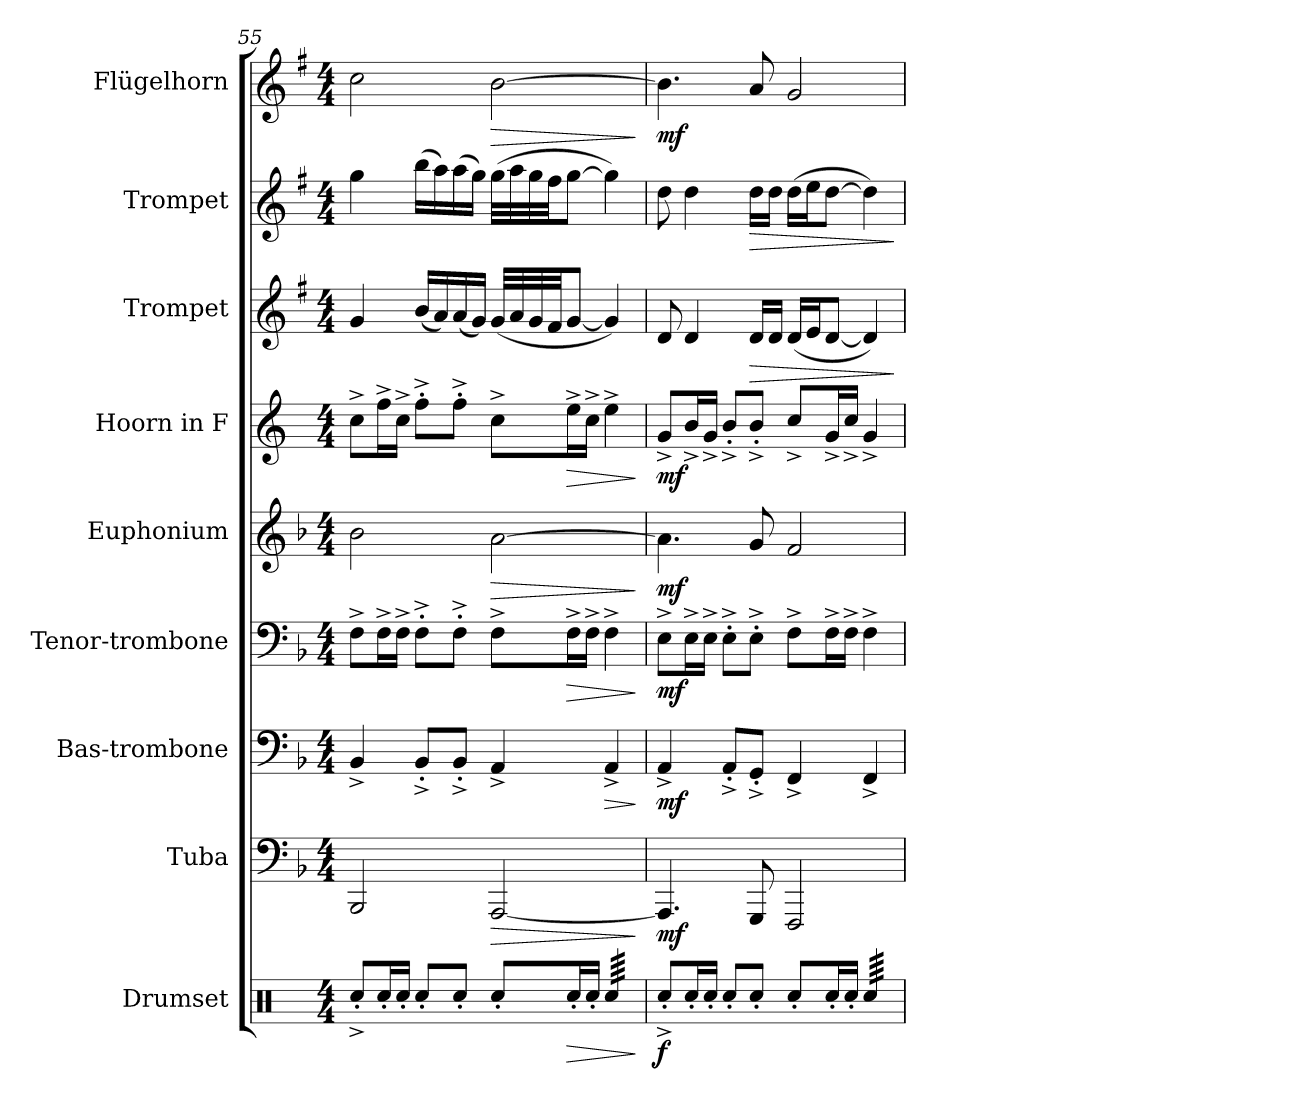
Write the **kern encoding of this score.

**kern	**dynam	**kern	**dynam	**kern	**dynam	**kern	**dynam	**kern	**dynam	**kern	**dynam	**kern	**dynam	**kern	**dynam	**kern	**dynam
*part9	*part9	*part8	*part8	*part7	*part7	*part6	*part6	*part5	*part5	*part4	*part4	*part3	*part3	*part2	*part2	*part1	*part1
*staff9	*staff9	*staff8	*staff8	*staff7	*staff7	*staff6	*staff6	*staff5	*staff5	*staff4	*staff4	*staff3	*staff3	*staff2	*staff2	*staff1	*staff1
*I"Drumset	*	*I"Tuba	*	*I"Bas-trombone	*	*I"Tenor-trombone	*	*I"Euphonium	*	*I"Hoorn in F	*	*I"Trompet	*	*I"Trompet	*	*I"Flügelhorn	*
*I'Drs.	*	*I'Tba.	*	*I'Bs. Tbn.	*	*I'T. Tbn.	*	*I'Euph.	*	*	*	*I'Tpt.	*	*I'Tpt.	*	*I'Flghn.	*
!!LO:PB:g=z
*clefX	*	*clefF4	*	*clefF4	*	*clefF4	*	*clefG2	*	*clefG2	*	*clefG2	*	*clefG2	*	*clefG2	*
*	*	*	*	*	*	*	*	*ITrd8c14	*	*ITrd4c7	*	*ITrd1c2	*	*ITrd1c2	*	*ITrd1c2	*
*k[]	*	*k[b-]	*	*k[b-]	*	*k[b-]	*	*k[b-]	*	*k[b-]	*	*k[b-]	*	*k[b-]	*	*k[b-]	*
*M4/4	*	*M4/4	*	*M4/4	*	*M4/4	*	*M4/4	*	*M4/4	*	*M4/4	*	*M4/4	*	*M4/4	*
=55	=55	=55	=55	=55	=55	=55	=55	=55	=55	=55	=55	=55	=55	=55	=55	=55	=55
8Rcc^'/L	.	2BBB-/	.	4BB-^/	.	8F^\L	.	2B-\	.	8f^\L	.	4f/	.	4ff\	.	2b-\	.
16Rcc'/L	.	.	.	.	.	16F^\L	.	.	.	16b-^\L	.	.	.	.	.	.	.
16Rcc'/JJ	.	.	.	.	.	16F^\JJ	.	.	.	16f^\JJ	.	.	.	.	.	.	.
8Rcc'/L	.	.	.	8BB-^'/L	.	8F^'\L	.	.	.	8b-^'\L	.	(16a/LL	.	(16aa\LL	.	.	.
.	.	.	.	.	.	.	.	.	.	.	.	16g/)	.	16gg\)	.	.	.
8Rcc'/J	.	.	.	8BB-^'/J	.	8F^'\J	.	.	.	8b-^'\J	.	(16g/	.	(16gg\	.	.	.
.	.	.	.	.	.	.	.	.	.	.	.	16f/JJ)	.	16ff\JJ)	.	.	.
!	!	!	!LO:HP:b	!	!	!	!	!	!LO:HP:b	!	!	!	!	!	!	!	!LO:HP:b
8Rcc'/L	.	[2AAA/	>	4AA^/	.	8F^\L	.	[2A\	>	8f^\L	.	(32f/LLL	.	(32ff\LLL	.	[2a\	>
.	.	.	.	.	.	.	.	.	.	.	.	32g/	.	32gg\	.	.	.
.	.	.	.	.	.	.	.	.	.	.	.	32f/	.	32ff\	.	.	.
.	.	.	.	.	.	.	.	.	.	.	.	32e/JJ	.	32ee\JJ	.	.	.
!	!LO:HP:b	!	!	!	!	!	!LO:HP:b	!	!	!	!LO:HP:b	!	!	!	!	!	!
16Rcc'/L	>	.	.	.	.	16F^\L	>	.	.	16a^\L	>	[8f/J	.	[8ff\J	.	.	.
16Rcc'/JJ	.	.	.	.	.	16F^\JJ	.	.	.	16f^\JJ	.	.	.	.	.	.	.
!	!	!	!	!	!LO:HP:b	!	!	!	!	!	!	!	!	!	!	!	!
*tremolo	*	*	*	*	*	*	*	*	*	*	*	*	*	*	*	*	*
64Rcc/LLLL	.	.	.	4AA^/	>	4F^\	.	.	.	4a^\	.	4f/])	.	4ff\])	.	.	.
64Rcc/	.	.	.	.	.	.	.	.	.	.	.	.	.	.	.	.	.
64Rcc/	.	.	.	.	.	.	.	.	.	.	.	.	.	.	.	.	.
64Rcc/	.	.	.	.	.	.	.	.	.	.	.	.	.	.	.	.	.
64Rcc/	.	.	.	.	.	.	.	.	.	.	.	.	.	.	.	.	.
64Rcc/	.	.	.	.	.	.	.	.	.	.	.	.	.	.	.	.	.
64Rcc/	.	.	.	.	.	.	.	.	.	.	.	.	.	.	.	.	.
64Rcc/	.	.	.	.	.	.	.	.	.	.	.	.	.	.	.	.	.
64Rcc/	.	.	.	.	.	.	.	.	.	.	.	.	.	.	.	.	.
64Rcc/	.	.	.	.	.	.	.	.	.	.	.	.	.	.	.	.	.
64Rcc/	.	.	.	.	.	.	.	.	.	.	.	.	.	.	.	.	.
64Rcc/	.	.	.	.	.	.	.	.	.	.	.	.	.	.	.	.	.
64Rcc/	.	.	.	.	.	.	.	.	.	.	.	.	.	.	.	.	.
64Rcc/	.	.	.	.	.	.	.	.	.	.	.	.	.	.	.	.	.
64Rcc/	.	.	.	.	.	.	.	.	.	.	.	.	.	.	.	.	.
64Rcc/JJJJ	.	.	.	.	.	.	.	.	.	.	.	.	.	.	.	.	.
*Xtremolo	*	*	*	*	*	*	*	*	*	*	*	*	*	*	*	*	*
.	]	.	]	.	]	.	]	.	]	.	]	.	.	.	.	.	]
=56	=56	=56	=56	=56	=56	=56	=56	=56	=56	=56	=56	=56	=56	=56	=56	=56	=56
!	!LO:DY:b	!	!LO:DY:b	!	!LO:DY:b	!	!LO:DY:b	!	!LO:DY:b	!	!LO:DY:b	!	!	!	!	!	!LO:DY:b
8Rcc^'/L	f	4.AAA/]	mf	4AA^/	mf	8E^\L	mf	4.A\]	mf	8c^/L	mf	8c/	.	8cc\	.	4.a\]	mf
16Rcc'/L	.	.	.	.	.	16E^\L	.	.	.	16e^/L	.	4c/	.	4cc\	.	.	.
16Rcc'/JJ	.	.	.	.	.	16E^\JJ	.	.	.	16c^/JJ	.	.	.	.	.	.	.
8Rcc'/L	.	.	.	8AA^'/L	.	8E^'\L	.	.	.	8e^'/L	.	.	.	.	.	.	.
!	!	!	!	!	!	!	!	!	!	!	!	!	!LO:HP:b	!	!LO:HP:b	!	!
8Rcc'/J	.	8GGG/	.	8GG^'/J	.	8E^'\J	.	8G/	.	8e^'/J	.	16c/LL	>	16cc\LL	>	8g/	.
.	.	.	.	.	.	.	.	.	.	.	.	16c/JJ	.	16cc\JJ	.	.	.
8Rcc'/L	.	2FFF/	.	4FF^/	.	8F^\L	.	2F/	.	8f^/L	.	(16c/LL	.	(16cc\LL	.	2f/	.
.	.	.	.	.	.	.	.	.	.	.	.	16d/J	.	16dd\J	.	.	.
16Rcc'/L	.	.	.	.	.	16F^\L	.	.	.	16c^/L	.	[8c/J	.	[8cc\J	.	.	.
16Rcc'/JJ	.	.	.	.	.	16F^\JJ	.	.	.	16f^/JJ	.	.	.	.	.	.	.
*tremolo	*	*	*	*	*	*	*	*	*	*	*	*	*	*	*	*	*
64Rcc/LLLL	.	.	.	4FF^/	.	4F^\	.	.	.	4c^/	.	4c/])	.	4cc\])	.	.	.
64Rcc/	.	.	.	.	.	.	.	.	.	.	.	.	.	.	.	.	.
64Rcc/	.	.	.	.	.	.	.	.	.	.	.	.	.	.	.	.	.
64Rcc/	.	.	.	.	.	.	.	.	.	.	.	.	.	.	.	.	.
64Rcc/	.	.	.	.	.	.	.	.	.	.	.	.	.	.	.	.	.
64Rcc/	.	.	.	.	.	.	.	.	.	.	.	.	.	.	.	.	.
64Rcc/	.	.	.	.	.	.	.	.	.	.	.	.	.	.	.	.	.
64Rcc/	.	.	.	.	.	.	.	.	.	.	.	.	.	.	.	.	.
64Rcc/	.	.	.	.	.	.	.	.	.	.	.	.	.	.	.	.	.
64Rcc/	.	.	.	.	.	.	.	.	.	.	.	.	.	.	.	.	.
64Rcc/	.	.	.	.	.	.	.	.	.	.	.	.	.	.	.	.	.
64Rcc/	.	.	.	.	.	.	.	.	.	.	.	.	.	.	.	.	.
64Rcc/	.	.	.	.	.	.	.	.	.	.	.	.	.	.	.	.	.
64Rcc/	.	.	.	.	.	.	.	.	.	.	.	.	.	.	.	.	.
64Rcc/	.	.	.	.	.	.	.	.	.	.	.	.	.	.	.	.	.
64Rcc/JJJJ	.	.	.	.	.	.	.	.	.	.	.	.	.	.	.	.	.
*Xtremolo	*	*	*	*	*	*	*	*	*	*	*	*	*	*	*	*	*
.	.	.	.	.	.	.	.	.	.	.	.	.	]	.	]	.	.
=	=	=	=	=	=	=	=	=	=	=	=	=	=	=	=	=	=
*-	*-	*-	*-	*-	*-	*-	*-	*-	*-	*-	*-	*-	*-	*-	*-	*-	*-
